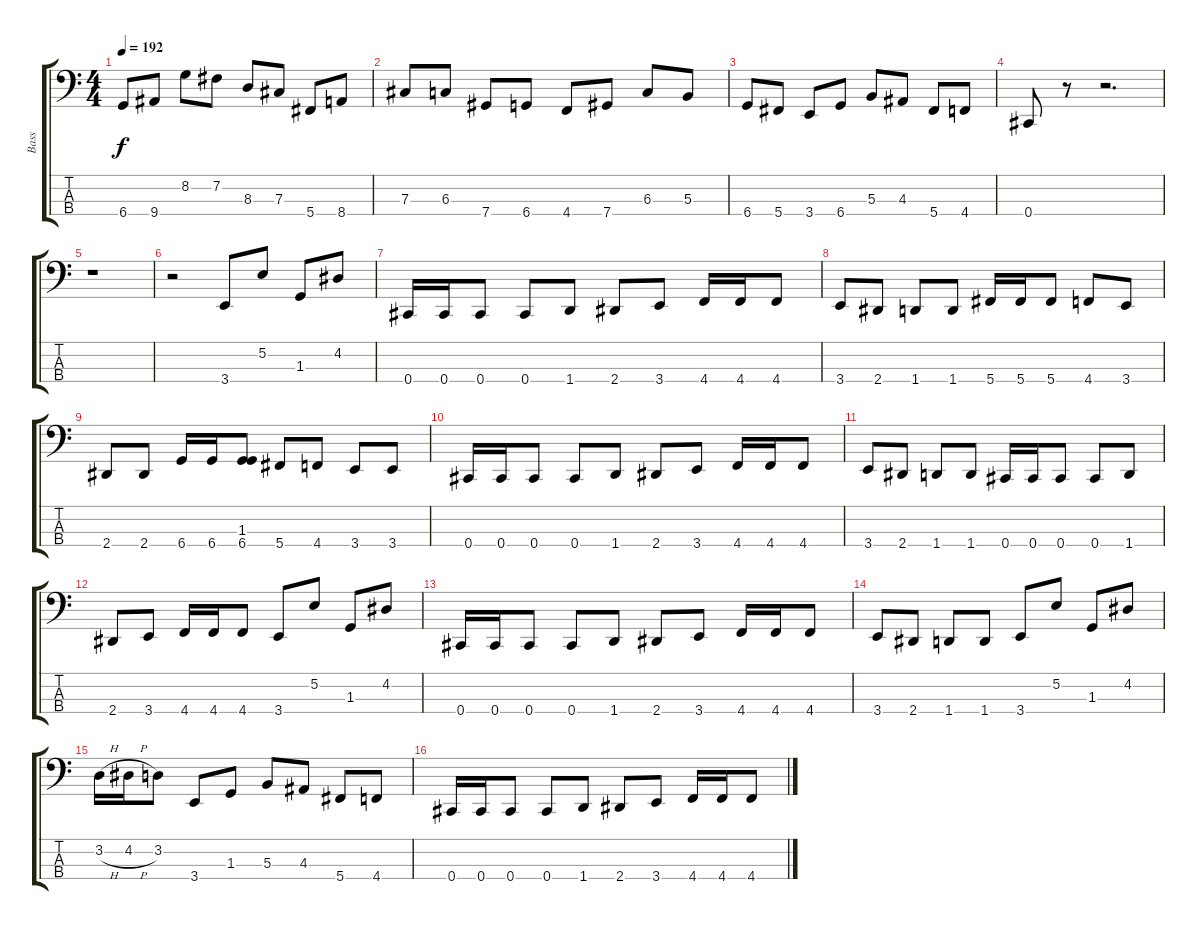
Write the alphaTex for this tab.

\track ("Bass" "Bass") {instrument electricbassfinger}
\staff {score tabs}
\tuning (E2 B1 Gb1 Db1) {hide}
\ts (4 4)
\tempo 192
\clef f4
\ks c
6.4.8{dy f instrument electricbassfinger} 9.4.8 8.2.8 7.2.8 8.3.8 7.3.8 5.4.8 8.4.8 |
7.3.8 6.3.8 7.4.8 6.4.8 4.4.8 7.4.8 6.3.8 5.3.8 |
6.4.8 5.4.8 3.4.8 6.4.8 5.3.8 4.3.8 5.4.8 4.4.8 |
0.4.8 r.8 r.2{d} |
r.1 |
r.2 3.4.8 5.2.8 1.3.8 4.2.8 |
0.4.16 0.4.16 0.4.8 0.4.8 1.4.8 2.4.8 3.4.8 4.4.16 4.4.16 4.4.8 |
3.4.8 2.4.8 1.4.8 1.4.8 5.4.16 5.4.16 5.4.8 4.4.8 3.4.8 |
2.4.8 2.4.8 6.4.16 6.4.16 (1.3 6.4).8 5.4.8 4.4.8 3.4.8 3.4.8 |
0.4.16 0.4.16 0.4.8 0.4.8 1.4.8 2.4.8 3.4.8 4.4.16 4.4.16 4.4.8 |
3.4.8 2.4.8 1.4.8 1.4.8 0.4.16 0.4.16 0.4.8 0.4.8 1.4.8 |
2.4.8 3.4.8 4.4.16 4.4.16 4.4.8 3.4.8 5.2.8 1.3.8 4.2.8 |
0.4.16 0.4.16 0.4.8 0.4.8 1.4.8 2.4.8 3.4.8 4.4.16 4.4.16 4.4.8 |
3.4.8 2.4.8 1.4.8 1.4.8 3.4.8 5.2.8 1.3.8 4.2.8 |
3.2{h}.16 4.2{h}.16 3.2.8 3.4.8 1.3.8 5.3.8 4.3.8 5.4.8 4.4.8 |
0.4.16 0.4.16 0.4.8 0.4.8 1.4.8 2.4.8 3.4.8 4.4.16 4.4.16 4.4.8
